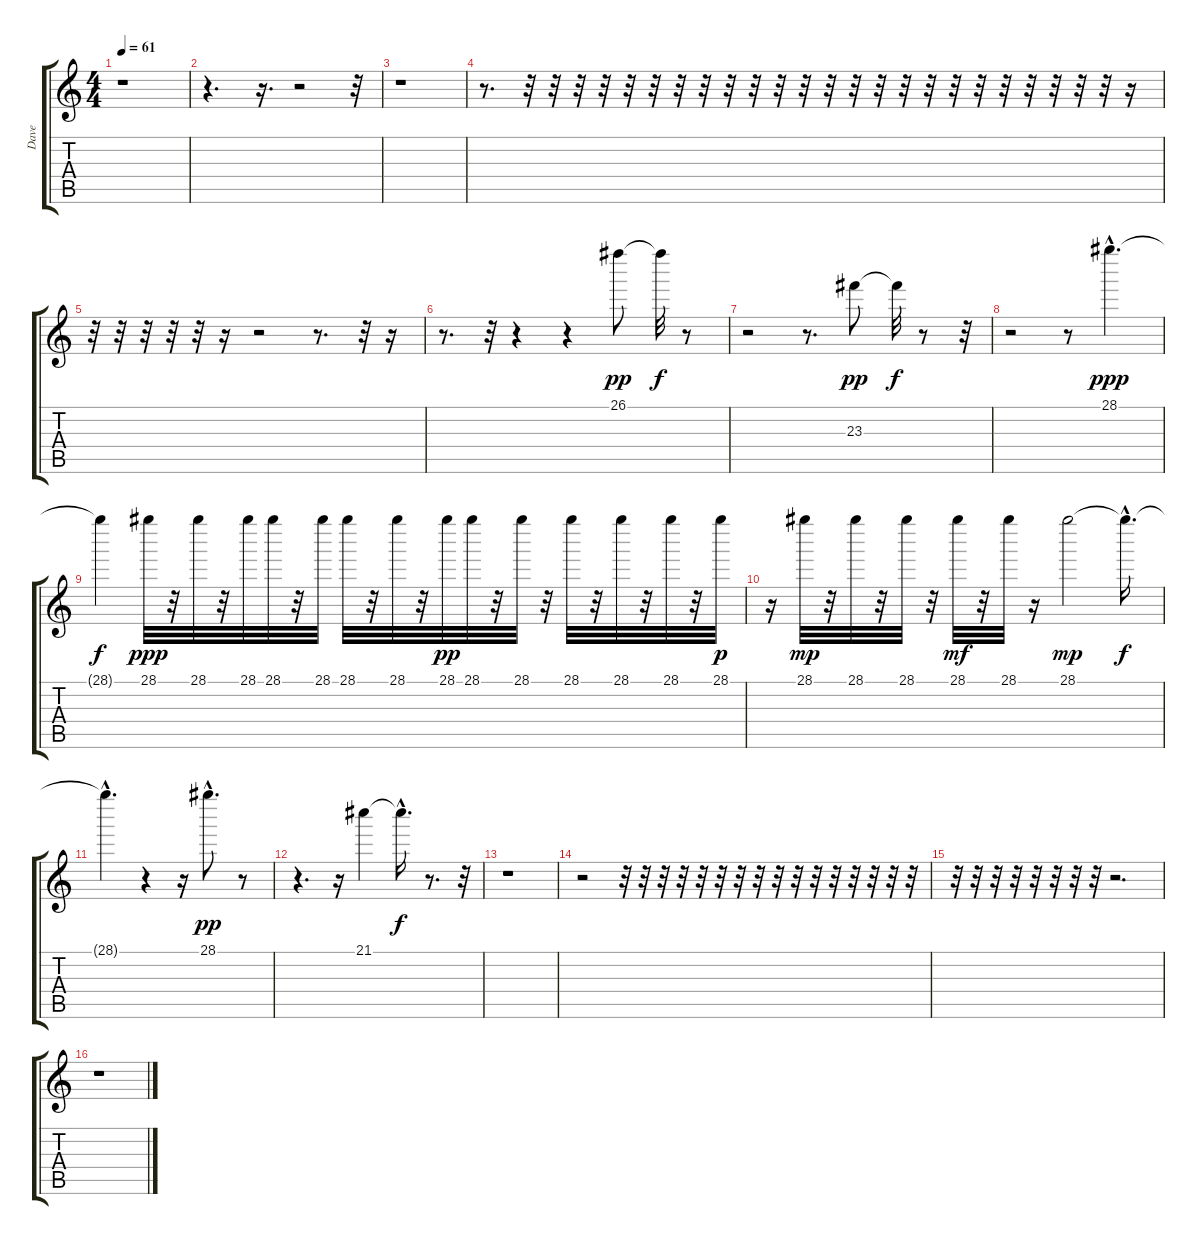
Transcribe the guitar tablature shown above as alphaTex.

\track ("Dave" "Dave") {instrument electricguitarjazz}
\staff {score tabs}
\tuning (E4 B3 G3 D3 A2 E2) {hide}
\ts (4 4)
\tempo 61
\clef g2
\ks c
r.1{dy f} |
r.4{d} r.16{d} r.2 r.32 |
r.1 |
r.8{d} r.32 r.32 r.32 r.32 r.32 r.32 r.32 r.32 r.32 r.32 r.32 r.32 r.32 r.32 r.32 r.32 r.32 r.32 r.32 r.32 r.32 r.32 r.32 r.32 r.16 |
r.32 r.32 r.32 r.32 r.32 r.16 r.2 r.8{d} r.32 r.16 |
r.8{d} r.32 r.4 r.4 26.1.8{dy pp} 26.1{t}.32{dy f} r.8 |
r.2 r.8{d} 23.3.8{dy pp} 23.3{t}.32{dy f} r.8 r.32 |
r.2 r.8 28.1{hac}.4{d dy ppp} |
28.1{t}.4{dy f} 28.1.32{dy ppp} r.32 28.1.32 r.32 28.1.32 28.1.32 r.32 28.1.32 28.1.32 r.32 28.1.32 r.32 28.1.32{dy pp} 28.1.32 r.32 28.1.32 r.32 28.1.32 r.32 28.1.32 r.32 28.1.32 r.32 28.1.32{dy p} |
r.16 28.1.32{dy mp} r.32 28.1.32 r.32 28.1.32 r.32 28.1.32{dy mf} r.32 28.1.32 r.16 28.1.2{dy mp} 28.1{hac t}.16{d dy f} |
28.1{hac t}.4{d} r.4 r.16 28.1{hac}.8{d dy pp} r.8 |
r.4{d} r.16 21.1.4 21.1{hac t}.16{d dy f} r.8{d} r.32 |
r.1 |
r.2 r.32 r.32 r.32 r.32 r.32 r.32 r.32 r.32 r.32 r.32 r.32 r.32 r.32 r.32 r.32 r.32 |
r.32 r.32 r.32 r.32 r.32 r.32 r.32 r.32 r.2{d} |
r.1
